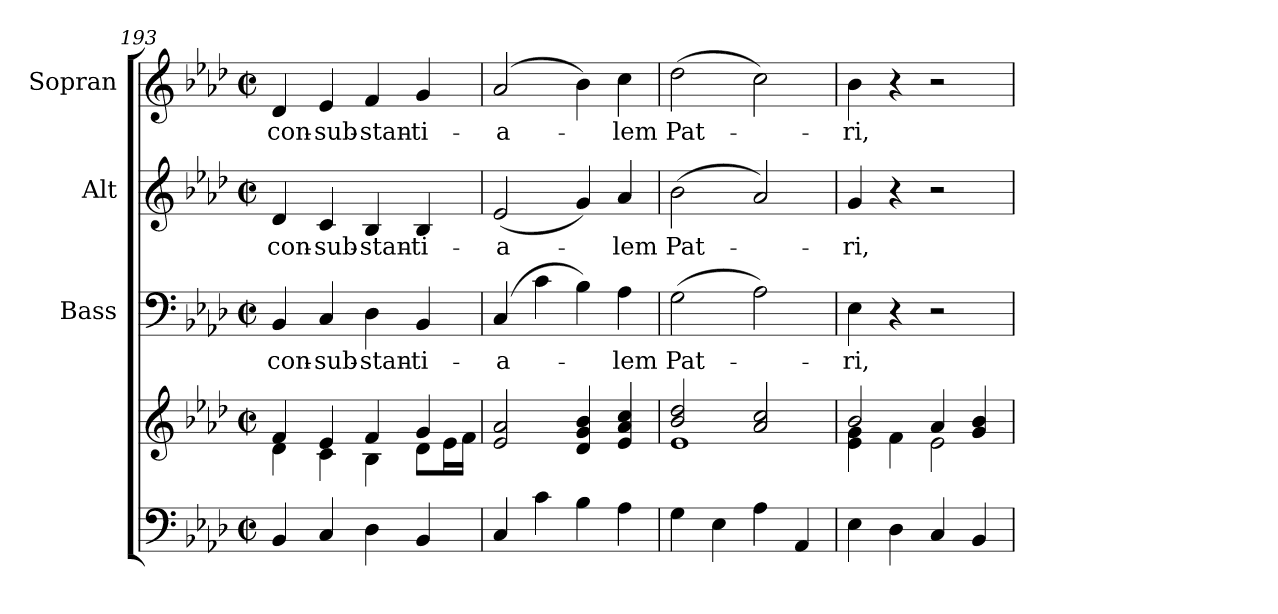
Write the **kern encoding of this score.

**kern	**kern	**kern	**text	**kern	**text	**kern	**text
*part4	*part4	*part3	*part3	*part2	*part2	*part1	*part1
*staff5	*staff4	*staff3	*staff3	*staff2	*staff2	*staff1	*staff1
*	*	*I"Bass	*	*I"Alt	*	*I"Sopran	*
*	*	*I'B.	*	*I'A.	*	*I'S.	*
*clefF4	*clefG2	*clefF4	*	*clefG2	*	*clefG2	*
*k[b-e-a-d-]	*k[b-e-a-d-]	*k[b-e-a-d-]	*	*k[b-e-a-d-]	*	*k[b-e-a-d-]	*
*A-:	*A-:	*A-:	*	*A-:	*	*A-:	*
*M2/2	*M2/2	*M2/2	*	*M2/2	*	*M2/2	*
*met(c|)	*met(c|)	*met(c|)	*	*met(c|)	*	*met(c|)	*
=193	=193	=193	=193	=193	=193	=193	=193
*	*^	*	*	*	*	*	*
!	!	!	!	!LO:LY:b	!	!LO:LY:b	!	!LO:LY:b
4BB-/	4f/	4d-\	4BB-/	con-	4d-/	con-	4d-/	con-
!	!	!	!	!LO:LY:b	!	!LO:LY:b	!	!LO:LY:b
4C/	4e-/	4c\	4C/	-sub-	4c/	-sub-	4e-/	-sub-
!	!	!	!	!LO:LY:b	!	!LO:LY:b	!	!LO:LY:b
4D-\	4f/	4B-\	4D-\	-stan-	4B-/	-stan-	4f/	-stan-
!	!	!	!	!LO:LY:b	!	!LO:LY:b	!	!LO:LY:b
4BB-/	4g/	8d-\L	4BB-/	-ti-	4B-/	-ti-	4g/	-ti-
.	.	16e-\L	.	.	.	.	.	.
.	.	16f\JJ	.	.	.	.	.	.
!!LO:LB:g=z
=194	=194	=194	=194	=194	=194	=194	=194	=194
!	!	!	!	!LO:LY:b	!	!LO:LY:b	!	!LO:LY:b
*	*v	*v	*	*	*	*	*	*
4C/	2e-/ 2a-/	(4C/	-a-	(<2e-/	-a-	(2a-/	-a-
4c\	.	4c\	.	.	.	.	.
4B-\	4d-/ 4g/ 4b-/	4B-\)	.	4g/)	.	4b-\)	.
!	!	!	!LO:LY:b	!	!LO:LY:b	!	!LO:LY:b
4A-\	4e-/ 4a-/ 4cc/	4A-\	-lem	4a-/	-lem	4cc\	-lem
=195	=195	=195	=195	=195	=195	=195	=195
*	*^	*	*	*	*	*	*
!	!	!	!	!LO:LY:b	!	!LO:LY:b	!	!LO:LY:b
4G\	2b-/ 2dd-/	1e-	(>2G\	Pat-	(>2b-\	Pat-	(>2dd-\	Pat-
4E-\	.	.	.	.	.	.	.	.
4A-\	2a-/ 2cc/	.	2A-\)	.	2a-/)	.	2cc\)	.
4AA-/	.	.	.	.	.	.	.	.
=196	=196	=196	=196	=196	=196	=196	=196	=196
!	!	!	!	!LO:LY:b	!	!LO:LY:b	!	!LO:LY:b
4E-\	2b-/	4e-\ 4g\	4E-\	-ri,	4g/	-ri,	4b-\	-ri,
4D-\	.	4f\	4r	.	4r	.	4r	.
4C/	4a-/	2e-\	2r	.	2r	.	2r	.
4BB-/	4g/ 4b-/	.	.	.	.	.	.	.
*	*v	*v	*	*	*	*	*	*
=	=	=	=	=	=	=	=
*-	*-	*-	*-	*-	*-	*-	*-
